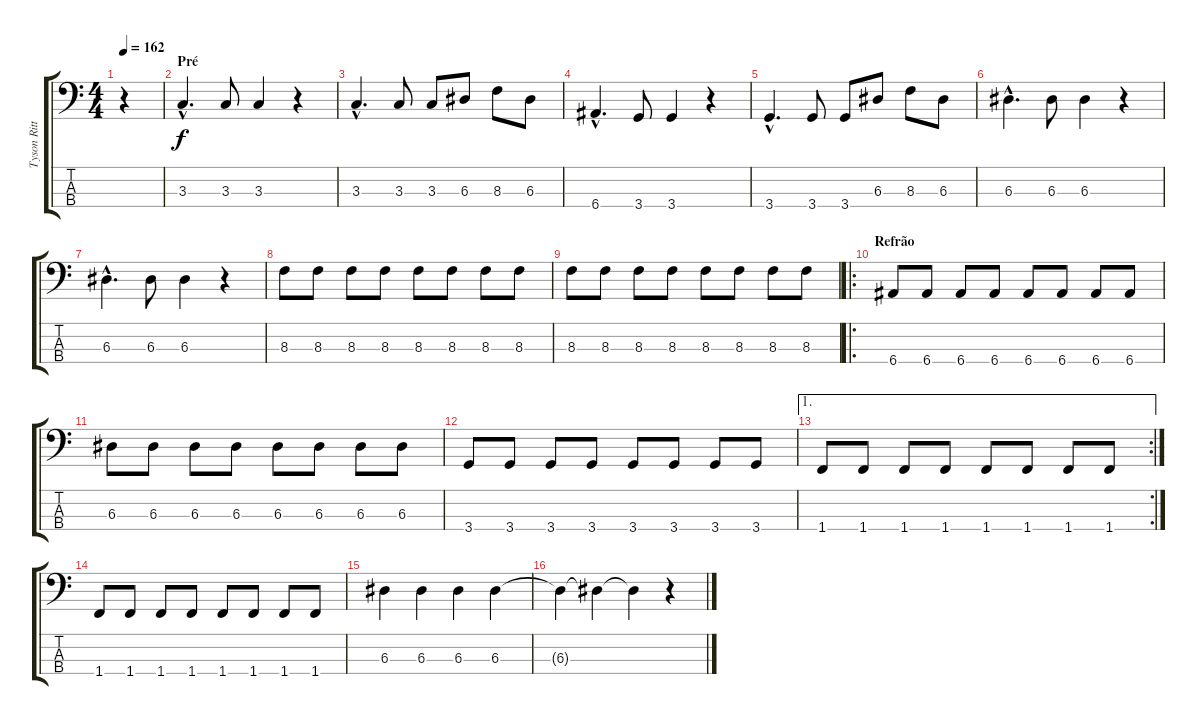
\track ("Tyson Ritter" "Tyson Ritt") {instrument electricbassfinger}
\staff {score tabs}
\tuning (G2 D2 A1 E1) {hide}
\ts (4 4)
\tempo 162
\clef f4
\ks c
r.4{dy f} |
\section ("" "Pré")
3.3{hac}.4{d} 3.3.8 3.3.4 r.4 |
3.3{hac}.4{d} 3.3.8 3.3.8 6.3.8 8.3.8 6.3.8 |
6.4{hac}.4{d} 3.4.8 3.4.4 r.4 |
3.4{hac}.4{d} 3.4.8 3.4.8 6.3.8 8.3.8 6.3.8 |
6.3{hac}.4{d} 6.3.8 6.3.4 r.4 |
6.3{hac}.4{d} 6.3.8 6.3.4 r.4 |
8.3.8 8.3.8 8.3.8 8.3.8 8.3.8 8.3.8 8.3.8 8.3.8 |
8.3.8 8.3.8 8.3.8 8.3.8 8.3.8 8.3.8 8.3.8 8.3.8 |
\ro
\section ("" "Refrão")
6.4.8 6.4.8 6.4.8 6.4.8 6.4.8 6.4.8 6.4.8 6.4.8 |
6.3.8 6.3.8 6.3.8 6.3.8 6.3.8 6.3.8 6.3.8 6.3.8 |
3.4.8 3.4.8 3.4.8 3.4.8 3.4.8 3.4.8 3.4.8 3.4.8 |
\ae 1
\rc 2
1.4.8 1.4.8 1.4.8 1.4.8 1.4.8 1.4.8 1.4.8 1.4.8 |
1.4.8 1.4.8 1.4.8 1.4.8 1.4.8 1.4.8 1.4.8 1.4.8 |
6.3.4 6.3.4 6.3.4 6.3.4 |
6.3{t}.4 6.3{t}.4 6.3{t}.4 r.4
